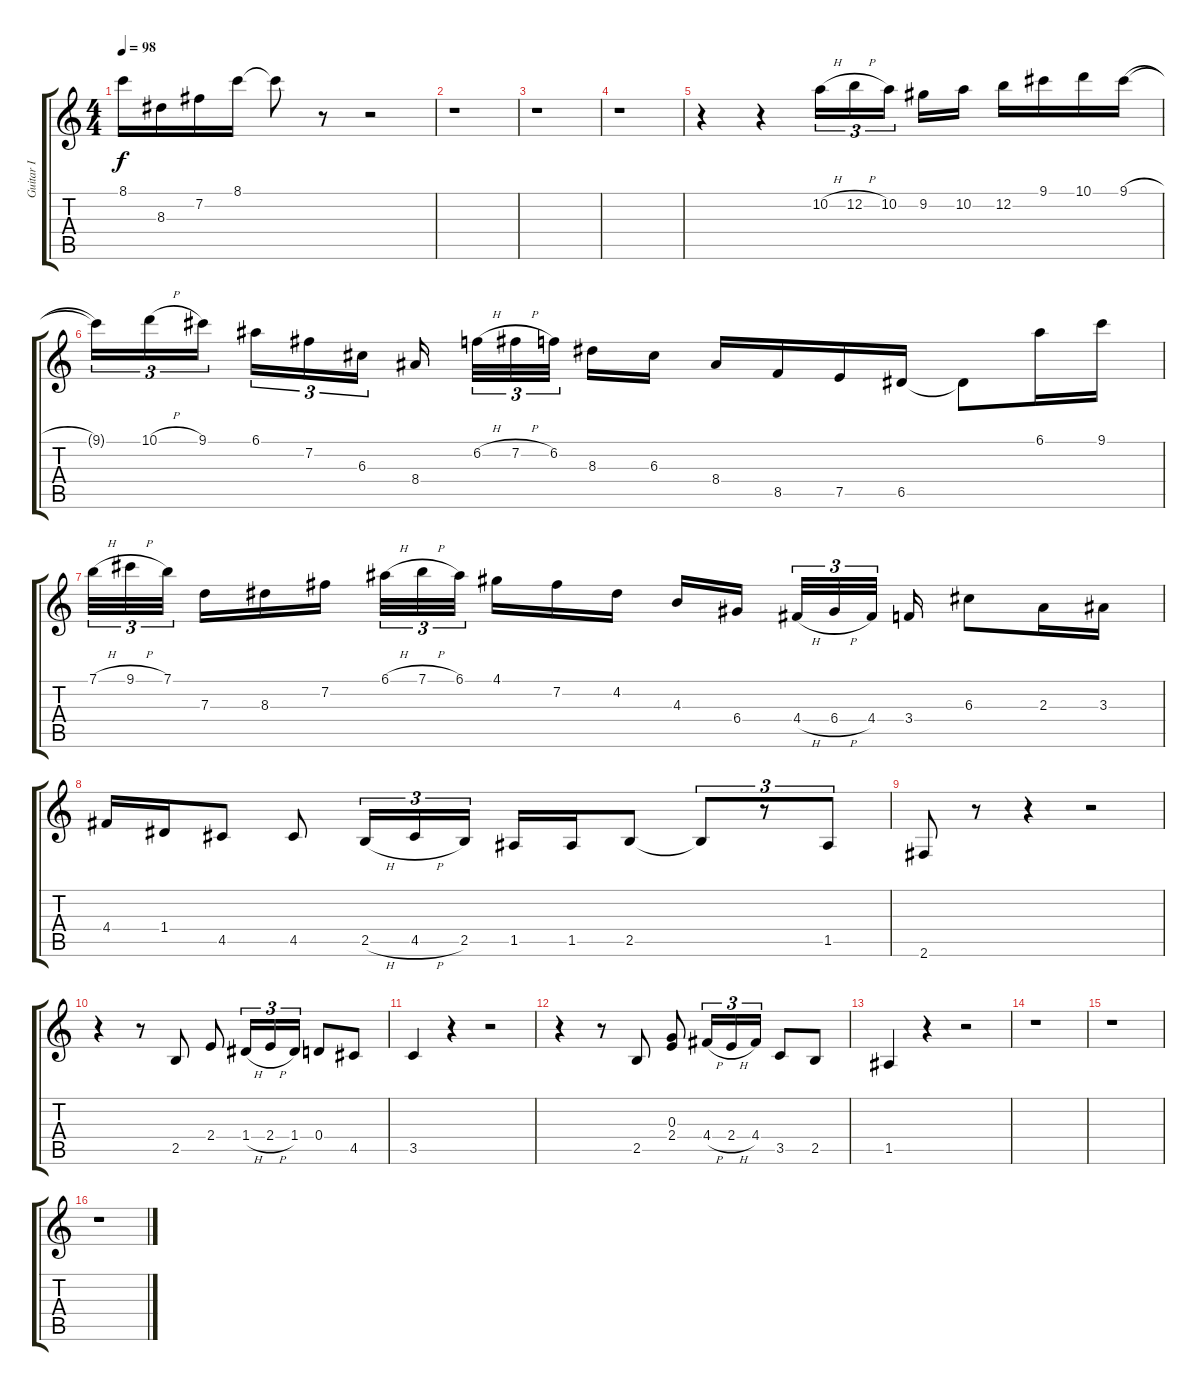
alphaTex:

\track ("Guitar I" "Guitar I") {instrument acousticguitarsteel}
\staff {score tabs}
\tuning (E4 B3 G3 D3 A2 E2) {hide}
\ts (4 4)
\tempo 98
\clef g2
\ks c
8.1.16{dy f} 8.3.16 7.2.16 8.1.16 8.1{t}.8 r.8 r.2 |
r.1 |
r.1 |
r.1 |
r.4 r.4 10.2{h}.16{tu (3 2)} 12.2{h}.16{tu (3 2)} 10.2.16{tu (3 2)} 9.2.16 10.2.16 12.2.16 9.1.16 10.1.16 9.1{h}.16 |
9.1{t}.16{tu (3 2)} 10.1{h}.16{tu (3 2)} 9.1.16{tu (3 2)} 6.1.16{tu (3 2)} 7.2.16{tu (3 2)} 6.3.16{tu (3 2)} 8.4.16 6.2{h}.32{tu (3 2)} 7.2{h}.32{tu (3 2)} 6.2.32{tu (3 2)} 8.3.16 6.3.16 8.4.16 8.5.16 7.5.16 6.5.16 6.5{t}.8 6.1.16 9.1.16 |
7.1{h}.32{tu (3 2)} 9.1{h}.32{tu (3 2)} 7.1.32{tu (3 2)} 7.3.16 8.3.16 7.2.16 6.1{h}.32{tu (3 2)} 7.1{h}.32{tu (3 2)} 6.1.32{tu (3 2)} 4.1.16 7.2.16 4.2.16 4.3.16 6.4.16 4.4{h}.32{tu (3 2)} 6.4{h}.32{tu (3 2)} 4.4.32{tu (3 2)} 3.4.16 6.3.8 2.3.16 3.3.16 |
4.4.16 1.4.16 4.5.8 4.5.8 2.5{h}.16{tu (3 2)} 4.5{h}.16{tu (3 2)} 2.5.16{tu (3 2)} 1.5.16 1.5.16 2.5.8 2.5{t}.8{tu (3 2)} r.8{tu (3 2)} 1.5.8{tu (3 2)} |
2.6.8 r.8 r.4 r.2 |
r.4 r.8 2.5.8 2.4.8 1.4{h}.16{tu (3 2)} 2.4{h}.16{tu (3 2)} 1.4.16{tu (3 2)} 0.4.8 4.5.8 |
3.5.4 r.4 r.2 |
r.4 r.8 2.5.8 (0.3 2.4).8 4.4{h}.16{tu (3 2)} 2.4{h}.16{tu (3 2)} 4.4.16{tu (3 2)} 3.5.8 2.5.8 |
1.5.4 r.4 r.2 |
r.1 |
r.1 |
r.1
